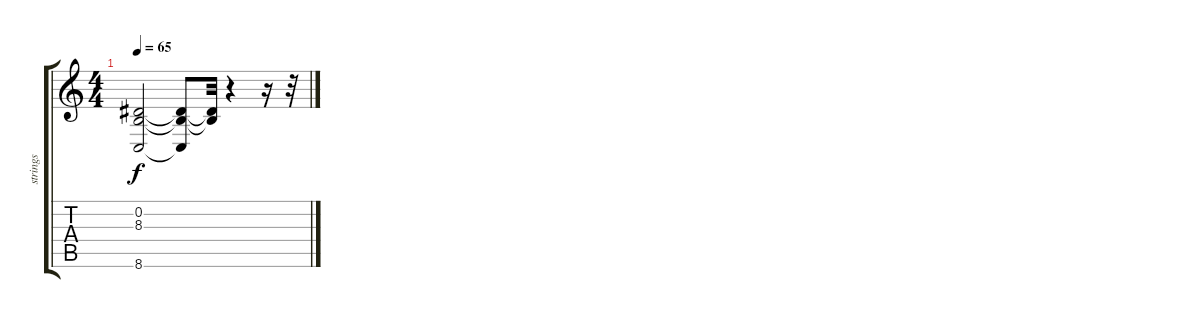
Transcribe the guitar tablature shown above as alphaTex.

\track ("strings" "strings") {instrument stringensemble1}
\staff {score tabs}
\tuning (E4 B3 G3 D3 A2 E2) {hide}
\ts (4 4)
\tempo 65
\clef g2
\ks c
(0.2{t} 8.3{t} 8.6{t}).2{dy f} (0.2{t} 8.3{t} 8.6{t}).8 (0.2{t} 8.3{t}).32 r.4 r.16 r.32
